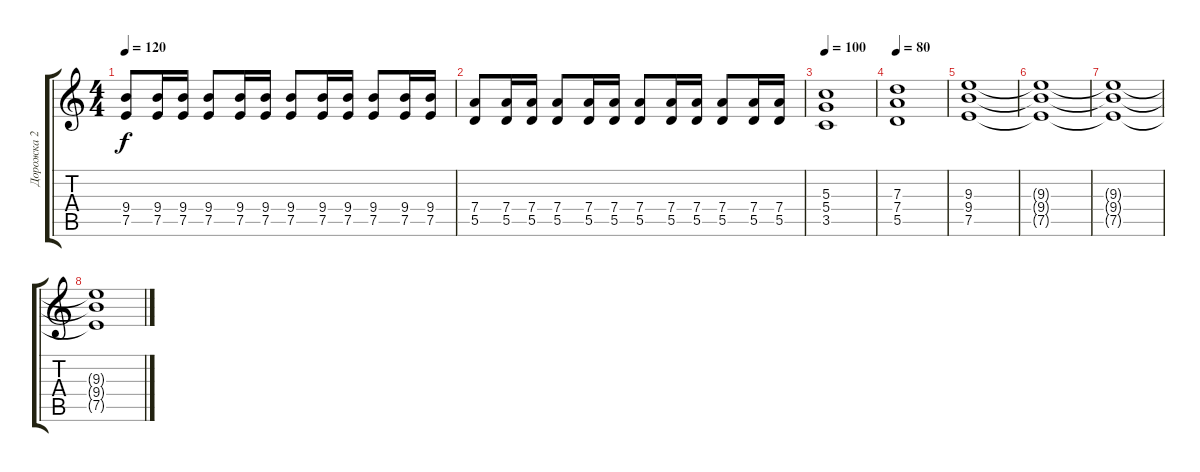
\track ("Дорожка 2" "Дорожка 2") {instrument overdrivenguitar}
\staff {score tabs}
\tuning (E4 B3 G3 D3 A2 E2) {hide}
\ts (4 4)
\tempo 120
\clef g2
\ks c
(9.4 7.5).8{dy f} (9.4 7.5).16 (9.4 7.5).16 (9.4 7.5).8 (9.4 7.5).16 (9.4 7.5).16 (9.4 7.5).8 (9.4 7.5).16 (9.4 7.5).16 (9.4 7.5).8 (9.4 7.5).16 (9.4 7.5).16 |
(7.4 5.5).8 (7.4 5.5).16 (7.4 5.5).16 (7.4 5.5).8 (7.4 5.5).16 (7.4 5.5).16 (7.4 5.5).8 (7.4 5.5).16 (7.4 5.5).16 (7.4 5.5).8 (7.4 5.5).16 (7.4 5.5).16 |
\tempo 100
(5.3 5.4 3.5).1 |
\tempo 80
(7.3 7.4 5.5).1 |
(9.3 9.4 7.5).1 |
(9.3{t} 9.4{t} 7.5{t}).1 |
(9.3{t} 9.4{t} 7.5{t}).1 |
(9.3{t} 9.4{t} 7.5{t}).1
